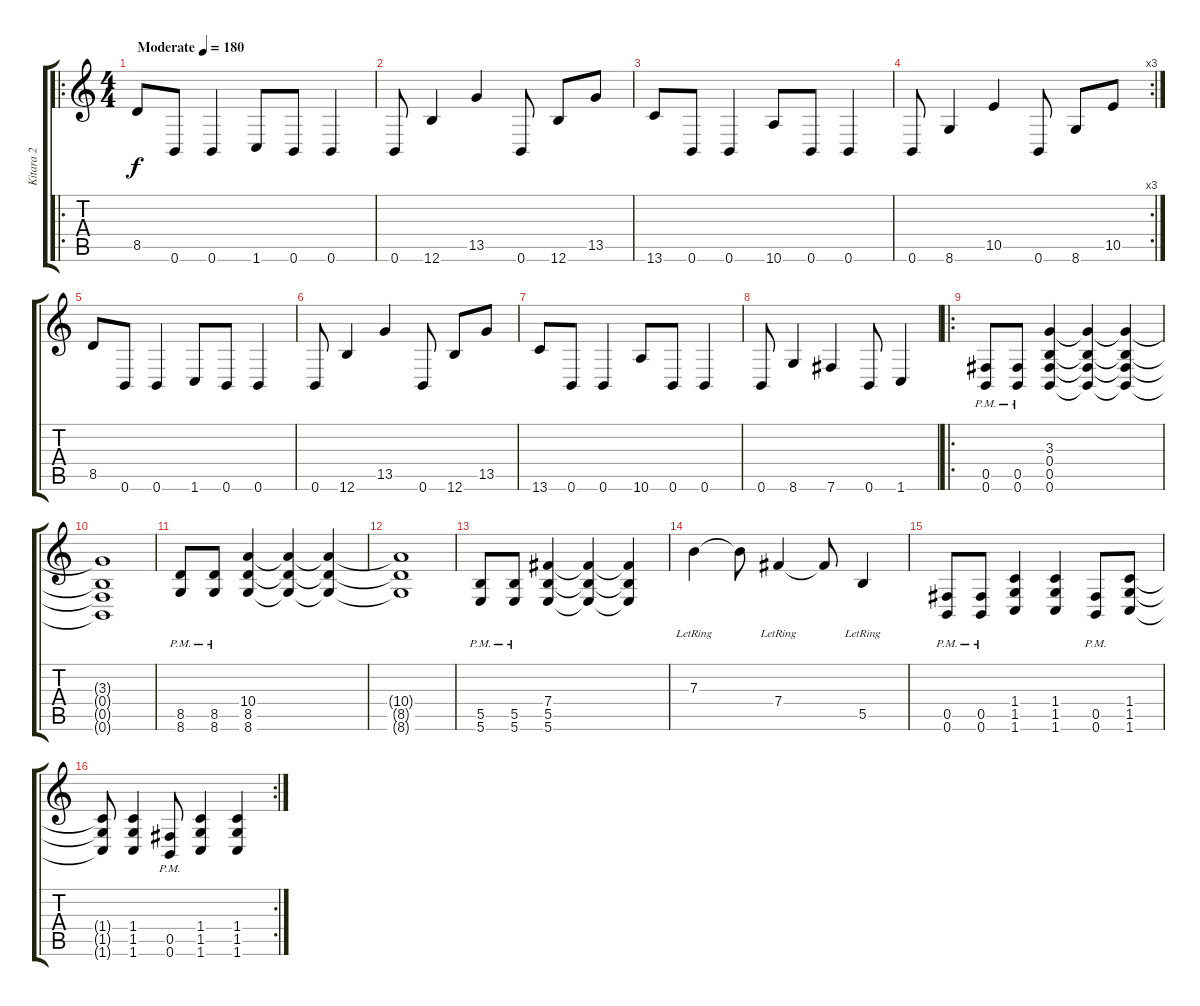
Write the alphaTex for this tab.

\track ("Kitara 2 " "Kitara 2 ") {instrument distortionguitar}
\staff {score tabs}
\tuning (Db4 Ab3 E3 B2 Gb2 B1) {hide}
\ro
\ts (4 4)
\tempo (180 "Moderate")
\clef g2
\ks c
8.5.8{dy f instrument distortionguitar} 0.6.8 0.6.4 1.6.8 0.6.8 0.6.4 |
0.6.8 12.6.4 13.5.4 0.6.8 12.6.8 13.5.8 |
13.6.8 0.6.8 0.6.4 10.6.8 0.6.8 0.6.4 |
\rc 3
0.6.8 8.6.4 10.5.4 0.6.8 8.6.8 10.5.8 |
8.5.8 0.6.8 0.6.4 1.6.8 0.6.8 0.6.4 |
0.6.8 12.6.4 13.5.4 0.6.8 12.6.8 13.5.8 |
13.6.8 0.6.8 0.6.4 10.6.8 0.6.8 0.6.4 |
0.6.8 8.6.4 7.6.4 0.6.8 1.6.4 |
\ro
(0.5{pm} 0.6{pm}).8 (0.5{pm} 0.6{pm}).8 (3.3 0.4 0.5 0.6).4 (3.3{t} 0.4{t} 0.5{t} 0.6{t}).4 (3.3{t} 0.4{t} 0.5{t} 0.6{t}).4 |
(3.3{t} 0.4{t} 0.5{t} 0.6{t}).1 |
(8.5{pm} 8.6{pm}).8 (8.5{pm} 8.6{pm}).8 (10.4 8.5 8.6).4 (10.4{t} 8.5{t} 8.6{t}).4 (10.4{t} 8.5{t} 8.6{t}).4 |
(10.4{t} 8.5{t} 8.6{t}).1 |
(5.5{pm} 5.6{pm}).8 (5.5{pm} 5.6{pm}).8 (7.4 5.5 5.6).4 (7.4{t} 5.5{t} 5.6{t}).4 (7.4{t} 5.5{t} 5.6{t}).4 |
7.3{lr}.4 7.3{t}.8 7.4{lr}.4 7.4{t}.8 5.5{lr}.4 |
(0.5{pm} 0.6{pm}).8 (0.5{pm} 0.6{pm}).8 (1.4 1.5 1.6).4 (1.4 1.5 1.6).4 (0.5{pm} 0.6{pm}).8 (1.4 1.5 1.6).8 |
\rc 2
(1.4{t} 1.5{t} 1.6{t}).8 (1.4 1.5 1.6).4 (0.5{pm} 0.6{pm}).8 (1.4 1.5 1.6).4 (1.4 1.5 1.6).4
